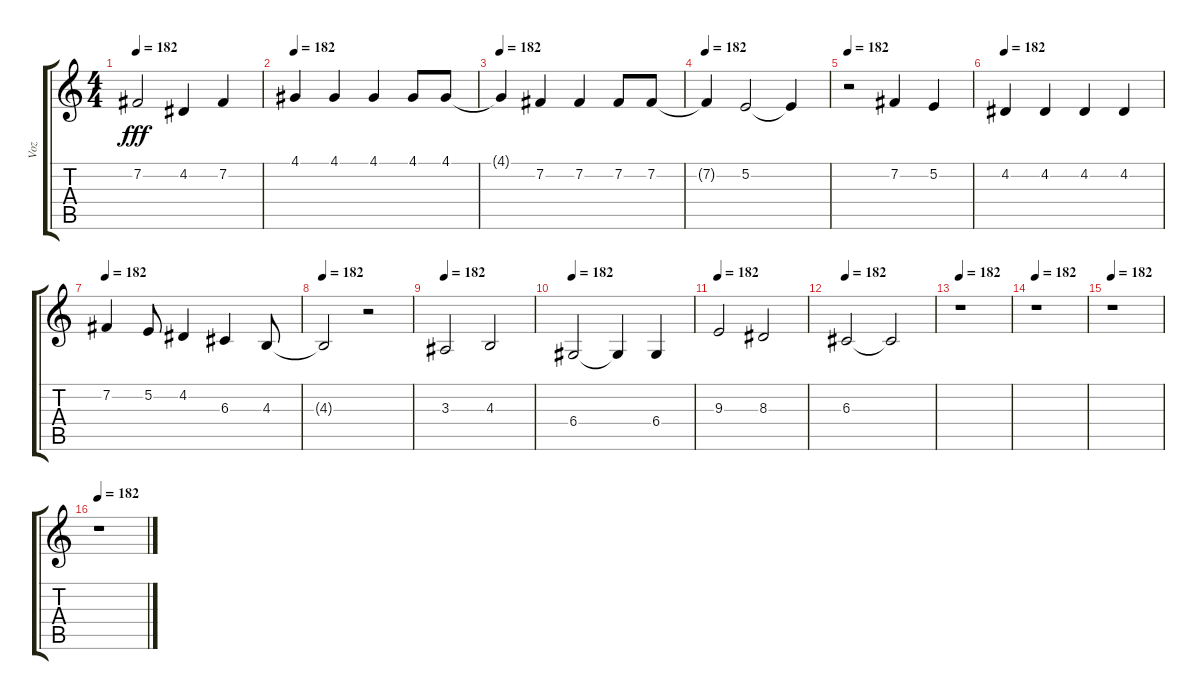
\track ("Voz" "Voz") {instrument lead1square}
\staff {score tabs}
\tuning (E4 B3 G3 D3 A2 E2) {hide}
\ts (4 4)
\tempo 182
\clef g2
\ks c
7.2{t}.2{dy fff} 4.2.4 7.2.4 |
\tempo 182
4.1.4 4.1.4 4.1.4 4.1.8 4.1.8 |
\tempo 182
4.1{t}.4 7.2.4 7.2.4 7.2.8 7.2.8 |
\tempo 182
7.2{t}.4 5.2.2 5.2{t}.4 |
\tempo 182
r.2 7.2.4 5.2.4 |
\tempo 182
4.2.4 4.2.4 4.2.4 4.2.4 |
\tempo 182
7.2.4 5.2.8 4.2.4 6.3.4 4.3.8 |
\tempo 182
4.3{t}.2 r.2 |
\tempo 182
3.3.2 4.3.2 |
\tempo 182
6.4.2 6.4{t}.4 6.4.4 |
\tempo 182
9.3.2 8.3.2 |
\tempo 182
6.3.2 6.3{t}.2 |
\tempo 182
r.1 |
\tempo 182
r.1 |
\tempo 182
r.1 |
\tempo 182
r.1
